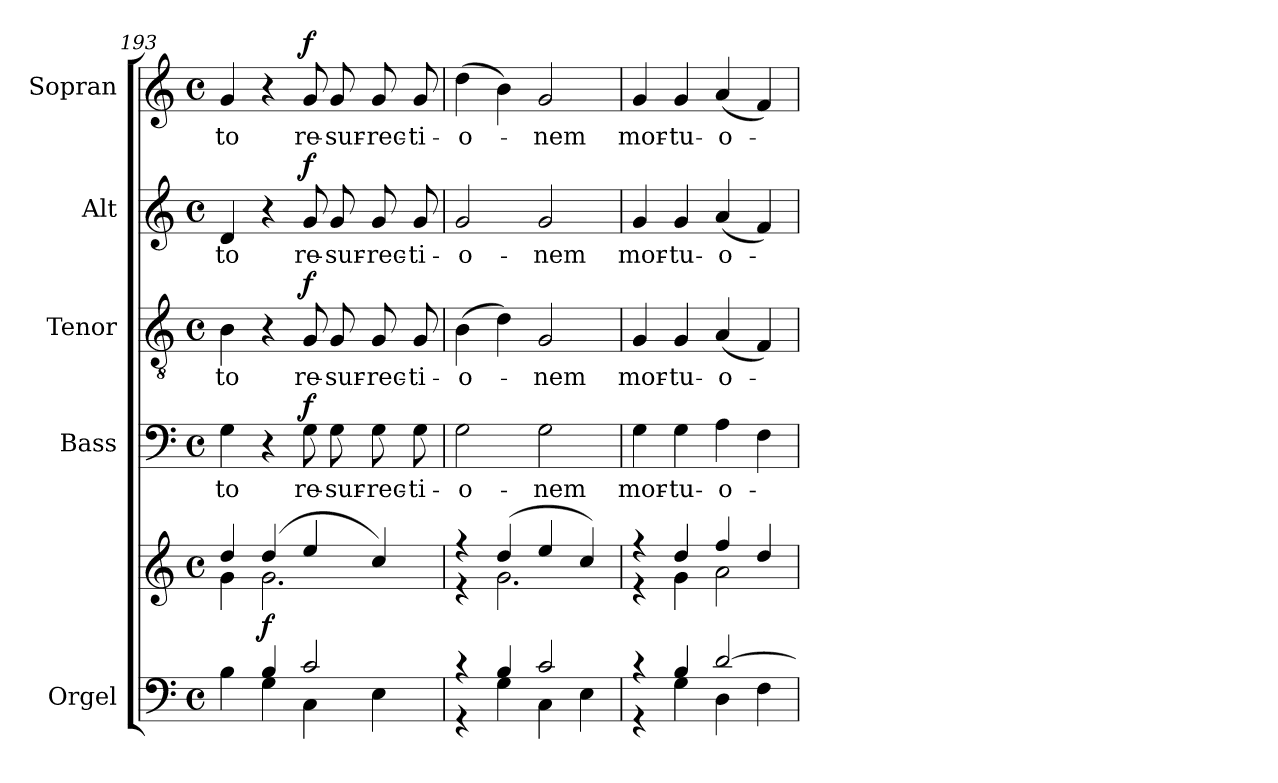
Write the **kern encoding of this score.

**kern	**kern	**dynam	**kern	**text	**dynam	**kern	**text	**dynam	**kern	**text	**dynam	**kern	**text	**dynam
*part5	*part5	*part5	*part4	*part4	*part4	*part3	*part3	*part3	*part2	*part2	*part2	*part1	*part1	*part1
*staff6	*staff5	*staff5/6	*staff4	*staff4	*staff4	*staff3	*staff3	*staff3	*staff2	*staff2	*staff2	*staff1	*staff1	*staff1
*I"Orgel	*	*	*I"Bass	*	*	*I"Tenor	*	*	*I"Alt	*	*	*I"Sopran	*	*
*I'Org.	*	*	*I'B.	*	*	*I'T.	*	*	*I'A.	*	*	*I'S.	*	*
*clefF4	*clefG2	*	*clefF4	*	*	*clefGv2	*	*	*clefG2	*	*	*clefG2	*	*
*k[]	*k[]	*	*k[]	*	*	*k[]	*	*	*k[]	*	*	*k[]	*	*
*C:	*C:	*	*C:	*	*	*C:	*	*	*C:	*	*	*C:	*	*
*M4/4	*M4/4	*	*M4/4	*	*	*M4/4	*	*	*M4/4	*	*	*M4/4	*	*
*met(c)	*met(c)	*	*met(c)	*	*	*met(c)	*	*	*met(c)	*	*	*met(c)	*	*
=193	=193	=193	=193	=193	=193	=193	=193	=193	=193	=193	=193	=193	=193	=193
*^	*^	*	*	*	*	*	*	*	*	*	*	*	*	*
!	!	!	!	!	!	!LO:LY:b	!	!	!LO:LY:b	!	!	!LO:LY:b	!	!	!LO:LY:b	!
4ryy	4B\	4dd/	4g\	.	4G\	-to	.	4B\	-to	.	4d/	-to	.	4g/	-to	.
!	!	!	!	!LO:DY:b	!	!	!	!	!	!	!	!	!	!	!	!
4B/	4G\	(4dd/	2.g\	f	4r	.	.	4r	.	.	4r	.	.	4r	.	.
!	!	!	!	!	!	!LO:LY:b	!LO:DY:a	!	!LO:LY:b	!LO:DY:a	!	!LO:LY:b	!LO:DY:a	!	!LO:LY:b	!LO:DY:a
2c/	4C\	4ee/	.	.	8G\	re-	f	8G/	re-	f	8g/	re-	f	8g/	re-	f
!	!	!	!	!	!	!LO:LY:b	!	!	!LO:LY:b	!	!	!LO:LY:b	!	!	!LO:LY:b	!
.	.	.	.	.	8G\	-sur-	.	8G/	-sur-	.	8g/	-sur-	.	8g/	-sur-	.
!	!	!	!	!	!	!LO:LY:b	!	!	!LO:LY:b	!	!	!LO:LY:b	!	!	!LO:LY:b	!
.	4E\	4cc/)	.	.	8G\	-rec-	.	8G/	-rec-	.	8g/	-rec-	.	8g/	-rec-	.
!	!	!	!	!	!	!LO:LY:b	!	!	!LO:LY:b	!	!	!LO:LY:b	!	!	!LO:LY:b	!
.	.	.	.	.	8G\	-ti-	.	8G/	-ti-	.	8g/	-ti-	.	8g/	-ti-	.
=194	=194	=194	=194	=194	=194	=194	=194	=194	=194	=194	=194	=194	=194	=194	=194	=194
!	!	!	!	!	!	!LO:LY:b	!	!	!LO:LY:b	!	!	!LO:LY:b	!	!	!LO:LY:b	!
4r	4r	4r	4r	.	2G\	-o-	.	(>4B\	-o-	.	2g/	-o-	.	(>4dd\	-o-	.
4B/	4G\	(4dd/	2.g\	.	.	.	.	4d\)	.	.	.	.	.	4b\)	.	.
!	!	!	!	!	!	!LO:LY:b	!	!	!LO:LY:b	!	!	!LO:LY:b	!	!	!LO:LY:b	!
2c/	4C\	4ee/	.	.	2G\	-nem	.	2G/	-nem	.	2g/	-nem	.	2g/	-nem	.
.	4E\	4cc/)	.	.	.	.	.	.	.	.	.	.	.	.	.	.
=195	=195	=195	=195	=195	=195	=195	=195	=195	=195	=195	=195	=195	=195	=195	=195	=195
!	!	!	!	!	!	!LO:LY:b	!	!	!LO:LY:b	!	!	!LO:LY:b	!	!	!LO:LY:b	!
4r	4r	4r	4r	.	4G\	mor-	.	4G/	mor-	.	4g/	mor-	.	4g/	mor-	.
!	!	!	!	!	!	!LO:LY:b	!	!	!LO:LY:b	!	!	!LO:LY:b	!	!	!LO:LY:b	!
4B/	4G\	4dd/	4g\	.	4G\	-tu-	.	4G/	-tu-	.	4g/	-tu-	.	4g/	-tu-	.
!	!	!	!	!	!	!LO:LY:b	!	!	!LO:LY:b	!	!	!LO:LY:b	!	!	!LO:LY:b	!
[>2d/	4D\	4ff/	2a\	.	4A\	-o-	.	(<4A/	-o-	.	(<4a/	-o-	.	(<4a/	-o-	.
.	4F\	4dd/	.	.	4F\	.	.	4F/)	.	.	4f/)	.	.	4f/)	.	.
*v	*v	*	*	*	*	*	*	*	*	*	*	*	*	*	*	*
*	*v	*v	*	*	*	*	*	*	*	*	*	*	*	*	*
=	=	=	=	=	=	=	=	=	=	=	=	=	=	=
*-	*-	*-	*-	*-	*-	*-	*-	*-	*-	*-	*-	*-	*-	*-
